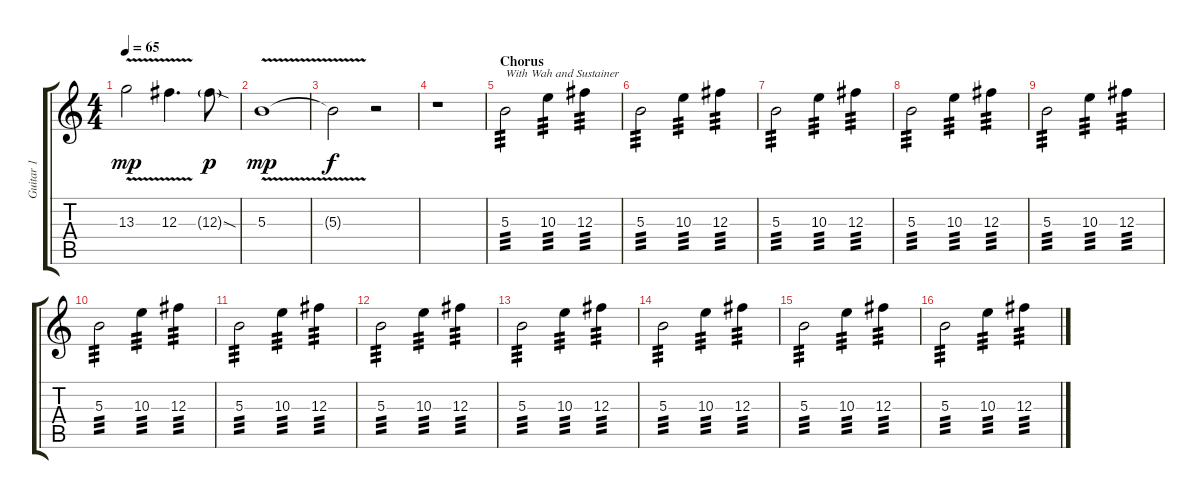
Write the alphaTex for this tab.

\track ("Guitar 1" "Guitar 1") {instrument electricguitarclean}
\staff {score tabs}
\tuning (Eb4 Bb3 Gb3 Db3 Ab2 Eb2) {hide}
\ts (4 4)
\tempo 65
\clef g2
\ks c
13.3{v}.2{dy mp} 12.3{v}.4{d} 12.3{sod g}.8{dy p} |
5.3{v}.1{dy mp} |
5.3{t}.2{dy f} r.2 |
r.1 |
\section ("" "Chorus")
5.3.2{txt "With Wah and Sustainer" tp 3 instrument distortionguitar} 10.3.4{tp 3} 12.3.4{tp 3} |
5.3.2{tp 3} 10.3.4{tp 3} 12.3.4{tp 3} |
5.3.2{tp 3} 10.3.4{tp 3} 12.3.4{tp 3} |
5.3.2{tp 3} 10.3.4{tp 3} 12.3.4{tp 3} |
5.3.2{tp 3} 10.3.4{tp 3} 12.3.4{tp 3} |
5.3.2{tp 3} 10.3.4{tp 3} 12.3.4{tp 3} |
5.3.2{tp 3} 10.3.4{tp 3} 12.3.4{tp 3} |
5.3.2{tp 3} 10.3.4{tp 3} 12.3.4{tp 3} |
5.3.2{tp 3} 10.3.4{tp 3} 12.3.4{tp 3} |
5.3.2{tp 3} 10.3.4{tp 3} 12.3.4{tp 3} |
5.3.2{tp 3} 10.3.4{tp 3} 12.3.4{tp 3} |
5.3.2{tp 3} 10.3.4{tp 3} 12.3.4{tp 3}
